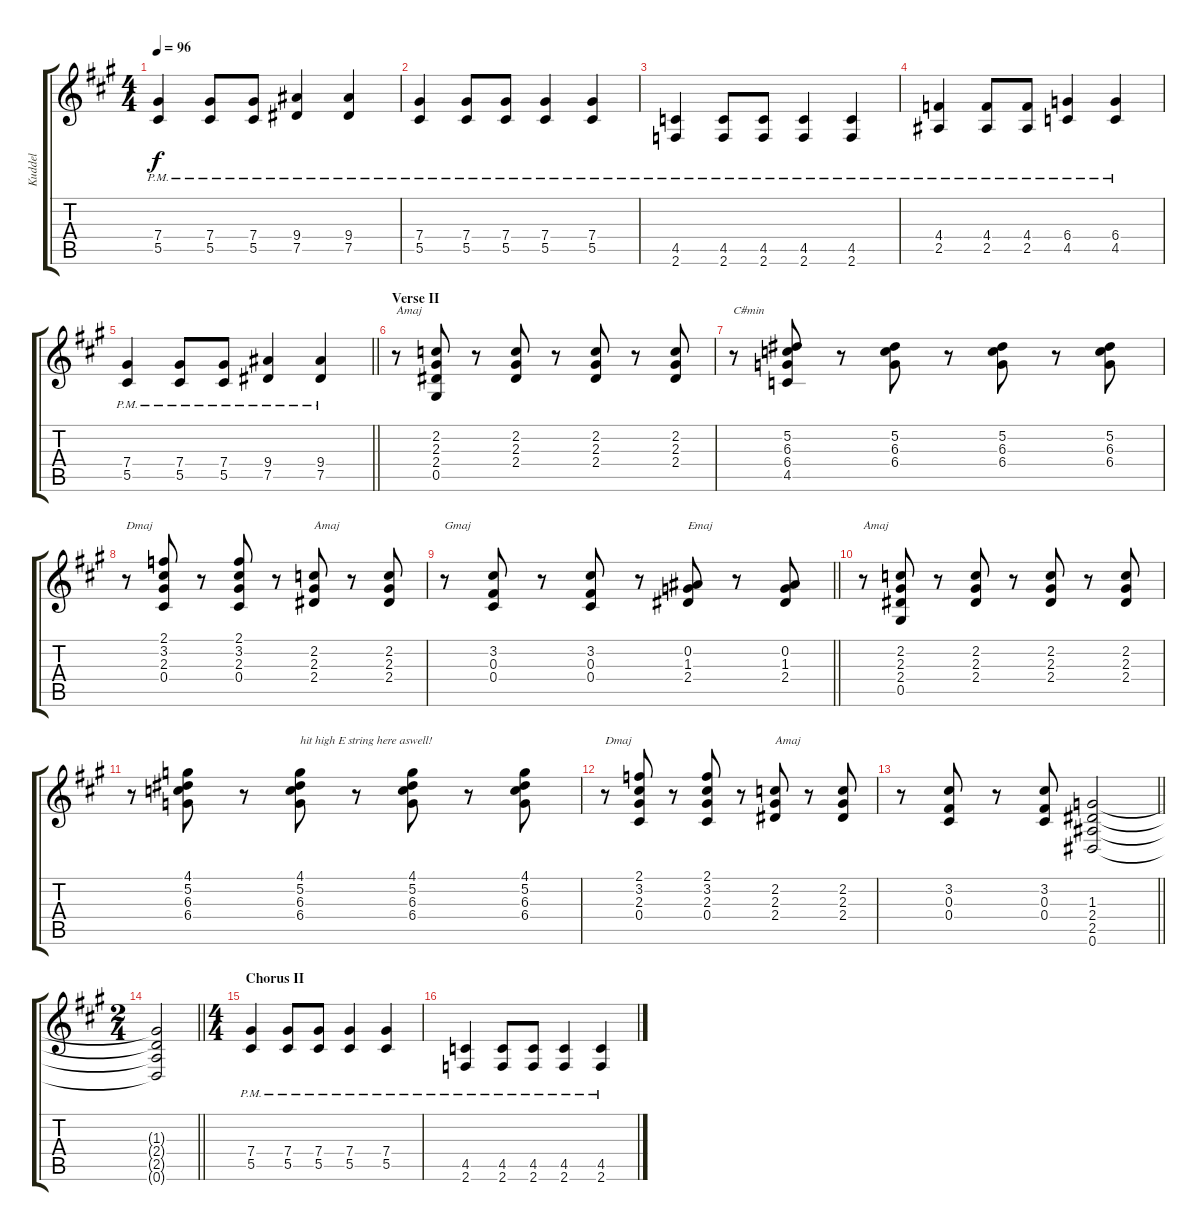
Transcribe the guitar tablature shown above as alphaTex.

\track ("Kuddel" "Kuddel") {instrument acousticguitarsteel}
\staff {score tabs}
\tuning (Eb4 Bb3 Gb3 Db3 Ab2 Eb2) {hide}
\ts (4 4)
\tempo 96
\clef g2
\ks a
(7.4{pm} 5.5{pm}).4{dy f} (7.4{pm} 5.5{pm}).8 (7.4{pm} 5.5{pm}).8 (9.4{pm} 7.5{pm}).4 (9.4{pm} 7.5{pm}).4 |
(7.4{pm} 5.5{pm}).4 (7.4{pm} 5.5{pm}).8 (7.4{pm} 5.5{pm}).8 (7.4{pm} 5.5{pm}).4 (7.4{pm} 5.5{pm}).4 |
(4.5{pm} 2.6{pm}).4 (4.5{pm} 2.6{pm}).8 (4.5{pm} 2.6{pm}).8 (4.5{pm} 2.6{pm}).4 (4.5{pm} 2.6{pm}).4 |
(4.4{pm} 2.5{pm}).4 (4.4{pm} 2.5{pm}).8 (4.4{pm} 2.5{pm}).8 (6.4{pm} 4.5{pm}).4 (6.4{pm} 4.5{pm}).4 |
\barLineRight lightlight
(7.4{pm} 5.5{pm}).4 (7.4{pm} 5.5{pm}).8 (7.4{pm} 5.5{pm}).8 (9.4{pm} 7.5{pm}).4 (9.4{pm} 7.5{pm}).4 |
\section ("" "Verse II")
r.8{txt "Amaj"} (2.2 2.3 2.4 0.5).8 r.8 (2.2 2.3 2.4).8 r.8 (2.2 2.3 2.4).8 r.8 (2.2 2.3 2.4).8 |
r.8{txt "C#min"} (5.2 6.3 6.4 4.5).8 r.8 (5.2 6.3 6.4).8 r.8 (5.2 6.3 6.4).8 r.8 (5.2 6.3 6.4).8 |
r.8{txt "Dmaj"} (2.1 3.2 2.3 0.4).8 r.8 (2.1 3.2 2.3 0.4).8 r.8 (2.2 2.3 2.4).8{txt "Amaj"} r.8 (2.2 2.3 2.4).8 |
\barLineRight lightlight
r.8{txt "Gmaj"} (3.2 0.3 0.4).8 r.8 (3.2 0.3 0.4).8 r.8 (0.2 1.3 2.4).8{txt "Emaj"} r.8 (0.2 1.3 2.4).8 |
r.8{txt "Amaj"} (2.2 2.3 2.4 0.5).8 r.8 (2.2 2.3 2.4).8 r.8 (2.2 2.3 2.4).8 r.8 (2.2 2.3 2.4).8 |
r.8 (4.1 5.2 6.3 6.4).8 r.8 (4.1 5.2 6.3 6.4).8{txt "hit high E string here aswell!"} r.8 (4.1 5.2 6.3 6.4).8 r.8 (4.1 5.2 6.3 6.4).8 |
r.8{txt "Dmaj"} (2.1 3.2 2.3 0.4).8 r.8 (2.1 3.2 2.3 0.4).8 r.8 (2.2 2.3 2.4).8{txt "Amaj"} r.8 (2.2 2.3 2.4).8 |
\barLineRight lightlight
r.8 (3.2 0.3 0.4).8 r.8 (3.2 0.3 0.4).8 (1.3 2.4 2.5 0.6).2 |
\ts (2 4)
\barLineRight lightlight
(1.3{t} 2.4{t} 2.5{t} 0.6{t}).2 |
\ts (4 4)
\section ("" "Chorus II")
(7.4{pm} 5.5{pm}).4 (7.4{pm} 5.5{pm}).8 (7.4{pm} 5.5{pm}).8 (7.4{pm} 5.5{pm}).4 (7.4{pm} 5.5{pm}).4 |
(4.5{pm} 2.6{pm}).4 (4.5{pm} 2.6{pm}).8 (4.5{pm} 2.6{pm}).8 (4.5{pm} 2.6{pm}).4 (4.5{pm} 2.6{pm}).4
